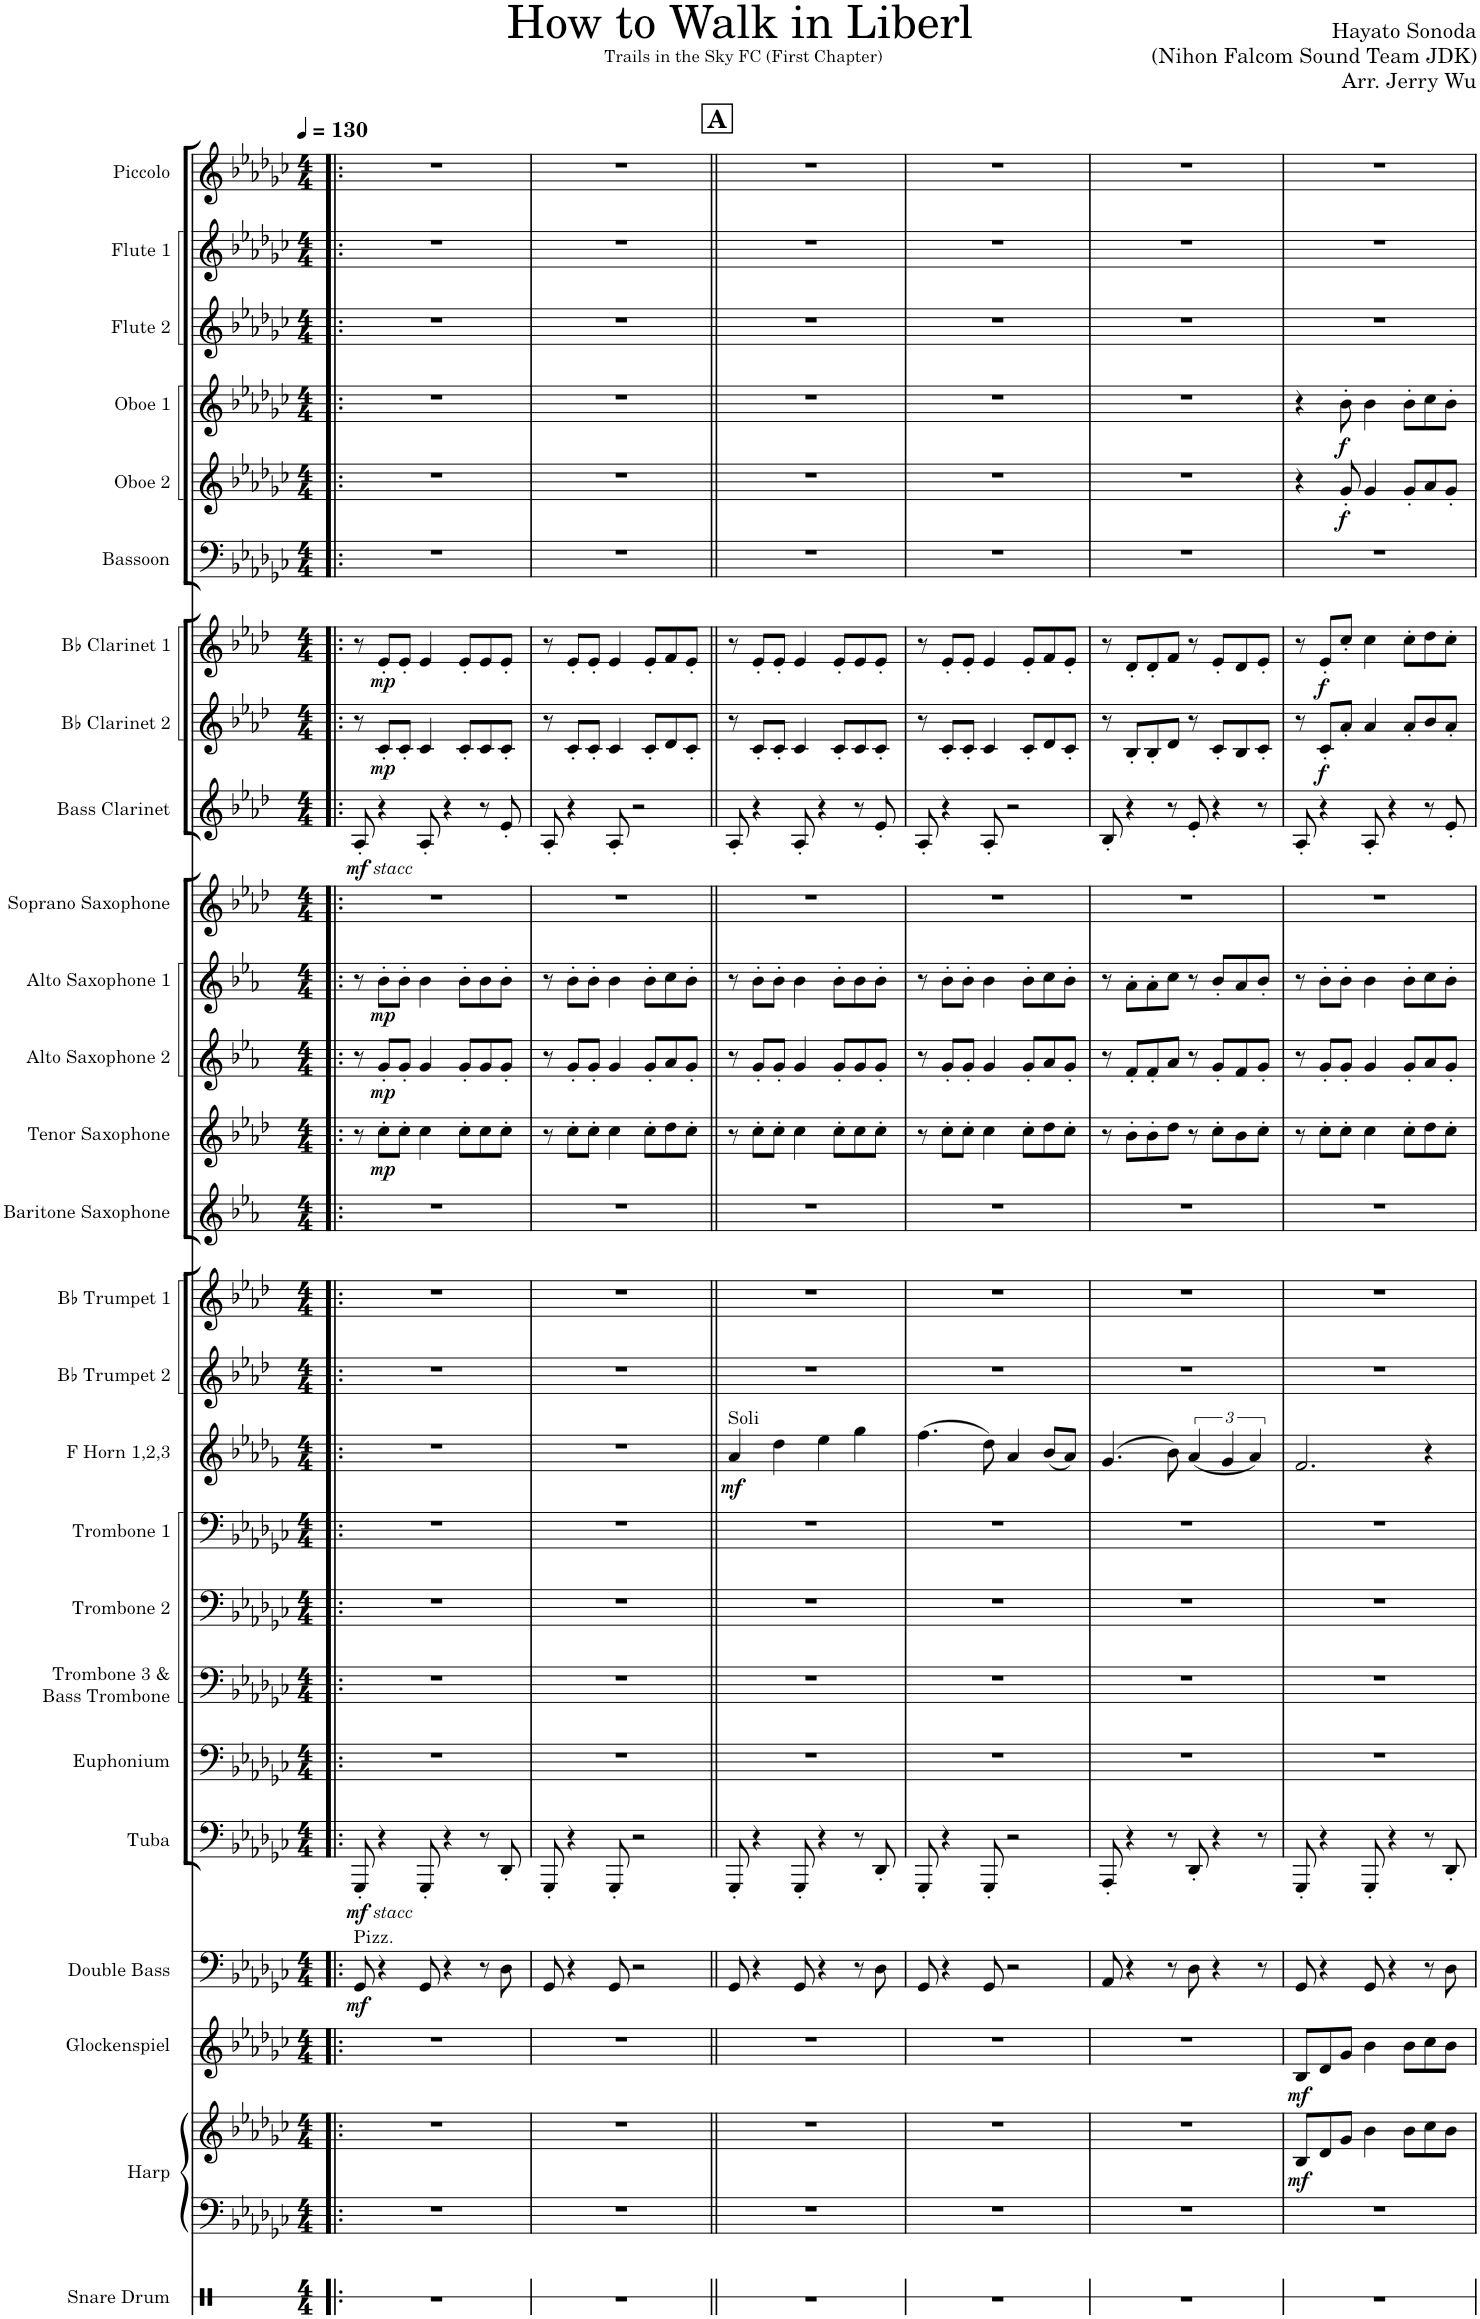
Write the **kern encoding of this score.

**kern	**kern	**kern	**dynam	**kern	**dynam	**kern	**dynam	**kern	**dynam	**kern	**kern	**kern	**kern	**kern	**dynam	**kern	**kern	**kern	**kern	**dynam	**kern	**dynam	**kern	**dynam	**kern	**kern	**dynam	**kern	**dynam	**kern	**dynam	**kern	**kern	**dynam	**kern	**dynam	**kern	**kern	**kern
*part26	*part25	*part25	*part25	*part24	*part24	*part23	*part23	*part22	*part22	*part21	*part20	*part19	*part18	*part17	*part17	*part16	*part15	*part14	*part13	*part13	*part12	*part12	*part11	*part11	*part10	*part9	*part9	*part8	*part8	*part7	*part7	*part6	*part5	*part5	*part4	*part4	*part3	*part2	*part1
*staff27	*staff26	*staff25	*staff25/26	*staff24	*staff24	*staff23	*staff23	*staff22	*staff22	*staff21	*staff20	*staff19	*staff18	*staff17	*staff17	*staff16	*staff15	*staff14	*staff13	*staff13	*staff12	*staff12	*staff11	*staff11	*staff10	*staff9	*staff9	*staff8	*staff8	*staff7	*staff7	*staff6	*staff5	*staff5	*staff4	*staff4	*staff3	*staff2	*staff1
*I"Snare Drum	*I"Harp	*	*	*I"Glockenspiel	*	*I"Double Bass	*	*I"Tuba	*	*I"Euphonium	*I"Trombone 3 &amp; Bass Trombone	*I"Trombone 2	*I"Trombone 1	*I"F Horn 1,2,3	*	*I"Bb Trumpet 2	*I"Bb Trumpet 1	*I"Baritone Saxophone	*I"Tenor Saxophone	*	*I"Alto Saxophone 2	*	*I"Alto Saxophone 1	*	*I"Soprano Saxophone	*I"Bass Clarinet	*	*I"Bb Clarinet 2	*	*I"Bb Clarinet 1	*	*I"Bassoon	*I"Oboe 2	*	*I"Oboe 1	*	*I"Flute 2	*I"Flute 1	*I"Piccolo
*I'SD	*I'Hrp.	*	*	*I'Glk.	*	*I'Db.	*	*I'Tba.	*	*I'Euph.	*I'Tbn. 3 B. Tbn.	*I'Tbn. 2	*I'Tbn. 1	*I'F Hn. 1,2,3	*	*I'Bb Tpt. 2	*I'Bb Tpt. 1	*I'Bar. Sax.	*I'T. Sax.	*	*I'A. Sax. 2	*	*I'A. Sax. 1	*	*I'S. Sax.	*I'B. Cl.	*	*I'Bb Cl. 2	*	*I'Bb Cl. 1	*	*I'Bsn.	*I'Ob. 2	*	*I'Ob. 1	*	*I'Fl. 2	*I'Fl. 1	*I'Picc.
*stria1	*	*	*	*	*	*	*	*	*	*	*	*	*	*	*	*	*	*	*	*	*	*	*	*	*	*	*	*	*	*	*	*	*	*	*	*	*	*	*
*clefX	*clefF4	*clefG2	*	*clefG2	*	*clefF4	*	*clefF4	*	*clefF4	*clefF4	*clefF4	*clefF4	*clefG2	*	*clefG2	*clefG2	*clefG2	*clefG2	*	*clefG2	*	*clefG2	*	*clefG2	*clefG2	*	*clefG2	*	*clefG2	*	*clefF4	*clefG2	*	*clefG2	*	*clefG2	*clefG2	*clefG2
*	*	*	*	*Trd-14c-24	*	*Trd7c12	*	*	*	*	*	*	*	*Trd4c7	*	*Trd1c2	*Trd1c2	*Trd12c21	*Trd8c14	*	*Trd5c9	*	*Trd5c9	*	*Trd1c2	*Trd8c14	*	*Trd1c2	*	*Trd1c2	*	*	*	*	*	*	*	*	*Trd-7c-12
*k[]	*k[b-e-a-d-g-c-]	*k[b-e-a-d-g-c-]	*	*k[b-e-a-d-g-c-]	*	*k[b-e-a-d-g-c-]	*	*k[b-e-a-d-g-c-]	*	*k[b-e-a-d-g-c-]	*k[b-e-a-d-g-c-]	*k[b-e-a-d-g-c-]	*k[b-e-a-d-g-c-]	*k[b-e-a-d-g-]	*	*k[b-e-a-d-]	*k[b-e-a-d-]	*k[b-e-a-]	*k[b-e-a-d-]	*	*k[b-e-a-]	*	*k[b-e-a-]	*	*k[b-e-a-d-]	*k[b-e-a-d-]	*	*k[b-e-a-d-]	*	*k[b-e-a-d-]	*	*k[b-e-a-d-g-c-]	*k[b-e-a-d-g-c-]	*	*k[b-e-a-d-g-c-]	*	*k[b-e-a-d-g-c-]	*k[b-e-a-d-g-c-]	*k[b-e-a-d-g-c-]
*M4/4	*M4/4	*M4/4	*	*M4/4	*	*M4/4	*	*M4/4	*	*M4/4	*M4/4	*M4/4	*M4/4	*M4/4	*	*M4/4	*M4/4	*M4/4	*M4/4	*	*M4/4	*	*M4/4	*	*M4/4	*M4/4	*	*M4/4	*	*M4/4	*	*M4/4	*M4/4	*	*M4/4	*	*M4/4	*M4/4	*M4/4
*MM130	*MM130	*MM130	*	*MM130	*	*MM130	*	*MM130	*	*MM130	*MM130	*MM130	*MM130	*MM130	*	*MM130	*MM130	*MM130	*MM130	*	*MM130	*	*MM130	*	*MM130	*MM130	*	*MM130	*	*MM130	*	*MM130	*MM130	*	*MM130	*	*MM130	*MM130	*MM130
=1!|:	=1!|:	=1!|:	=1!|:	=1!|:	=1!|:	=1!|:	=1!|:	=1!|:	=1!|:	=1!|:	=1!|:	=1!|:	=1!|:	=1!|:	=1!|:	=1!|:	=1!|:	=1!|:	=1!|:	=1!|:	=1!|:	=1!|:	=1!|:	=1!|:	=1!|:	=1!|:	=1!|:	=1!|:	=1!|:	=1!|:	=1!|:	=1!|:	=1!|:	=1!|:	=1!|:	=1!|:	=1!|:	=1!|:	=1!|:
!	!	!	!	!	!	!	!	!	!	!	!	!	!	!	!	!	!	!	!	!	!	!	!	!	!	!LO:TX:b:i:t=stacc	!	!	!	!	!	!	!	!	!	!	!	!	!
!	!	!	!	!	!	!	!	!LO:TX:b:i:t=stacc	!	!	!	!	!	!	!	!	!	!	!	!	!	!	!	!	!	!	!	!	!	!	!	!	!	!	!	!	!	!	!
!	!	!	!	!	!	!LO:TX:a:t=Pizz.	!	!	!	!	!	!	!	!	!	!	!	!	!	!	!	!	!	!	!	!	!	!	!	!	!	!	!	!	!	!	!	!	!
!	!	!	!	!	!	!	!LO:DY:b	!	!LO:DY:b	!	!	!	!	!	!	!	!	!	!	!	!	!	!	!	!	!	!LO:DY:b	!	!	!	!	!	!	!	!	!	!	!	!
1r	1r	1r	.	1r	.	8GG-/	mf	8GGG-'/	mf	1r	1r	1r	1r	1r	.	1r	1r	1r	8r	.	8r	.	8r	.	1r	8A-'/	mf	8r	.	8r	.	1r	1r	.	1r	.	1r	1r	1r
!	!	!	!	!	!	!	!	!	!	!	!	!	!	!	!	!	!	!	!	!LO:DY:b	!	!LO:DY:b	!	!LO:DY:b	!	!	!	!	!LO:DY:b	!	!LO:DY:b	!	!	!	!	!	!	!	!
.	.	.	.	.	.	4r	.	4r	.	.	.	.	.	.	.	.	.	.	8cc'\L	mp	8g'/L	mp	8b-'\L	mp	.	4r	.	8c'/L	mp	8e-'/L	mp	.	.	.	.	.	.	.	.
.	.	.	.	.	.	.	.	.	.	.	.	.	.	.	.	.	.	.	8cc'\J	.	8g'/J	.	8b-'\J	.	.	.	.	8c'/J	.	8e-'/J	.	.	.	.	.	.	.	.	.
.	.	.	.	.	.	8GG-/	.	8GGG-'/	.	.	.	.	.	.	.	.	.	.	4cc\	.	4g/	.	4b-\	.	.	8A-'/	.	4c/	.	4e-/	.	.	.	.	.	.	.	.	.
.	.	.	.	.	.	4r	.	4r	.	.	.	.	.	.	.	.	.	.	.	.	.	.	.	.	.	4r	.	.	.	.	.	.	.	.	.	.	.	.	.
.	.	.	.	.	.	.	.	.	.	.	.	.	.	.	.	.	.	.	8cc'\L	.	8g'/L	.	8b-'\L	.	.	.	.	8c'/L	.	8e-'/L	.	.	.	.	.	.	.	.	.
.	.	.	.	.	.	8r	.	8r	.	.	.	.	.	.	.	.	.	.	8cc\	.	8g/	.	8b-\	.	.	8r	.	8c/	.	8e-/	.	.	.	.	.	.	.	.	.
.	.	.	.	.	.	8D-\	.	8DD-'/	.	.	.	.	.	.	.	.	.	.	8cc'\J	.	8g'/J	.	8b-'\J	.	.	8e-'/	.	8c'/J	.	8e-'/J	.	.	.	.	.	.	.	.	.
=2	=2	=2	=2	=2	=2	=2	=2	=2	=2	=2	=2	=2	=2	=2	=2	=2	=2	=2	=2	=2	=2	=2	=2	=2	=2	=2	=2	=2	=2	=2	=2	=2	=2	=2	=2	=2	=2	=2	=2
1r	1r	1r	.	1r	.	8GG-/	.	8GGG-'/	.	1r	1r	1r	1r	1r	.	1r	1r	1r	8r	.	8r	.	8r	.	1r	8A-'/	.	8r	.	8r	.	1r	1r	.	1r	.	1r	1r	1r
.	.	.	.	.	.	4r	.	4r	.	.	.	.	.	.	.	.	.	.	8cc'\L	.	8g'/L	.	8b-'\L	.	.	4r	.	8c'/L	.	8e-'/L	.	.	.	.	.	.	.	.	.
.	.	.	.	.	.	.	.	.	.	.	.	.	.	.	.	.	.	.	8cc'\J	.	8g'/J	.	8b-'\J	.	.	.	.	8c'/J	.	8e-'/J	.	.	.	.	.	.	.	.	.
.	.	.	.	.	.	8GG-/	.	8GGG-'/	.	.	.	.	.	.	.	.	.	.	4cc\	.	4g/	.	4b-\	.	.	8A-'/	.	4c/	.	4e-/	.	.	.	.	.	.	.	.	.
.	.	.	.	.	.	2r	.	2r	.	.	.	.	.	.	.	.	.	.	.	.	.	.	.	.	.	2r	.	.	.	.	.	.	.	.	.	.	.	.	.
.	.	.	.	.	.	.	.	.	.	.	.	.	.	.	.	.	.	.	8cc'\L	.	8g'/L	.	8b-'\L	.	.	.	.	8c'/L	.	8e-'/L	.	.	.	.	.	.	.	.	.
.	.	.	.	.	.	.	.	.	.	.	.	.	.	.	.	.	.	.	8dd-\	.	8a-/	.	8cc\	.	.	.	.	8d-/	.	8f/	.	.	.	.	.	.	.	.	.
.	.	.	.	.	.	.	.	.	.	.	.	.	.	.	.	.	.	.	8cc'\J	.	8g'/J	.	8b-'\J	.	.	.	.	8c'/J	.	8e-'/J	.	.	.	.	.	.	.	.	.
!!LO:REH:place=s1:a:B:cj:fs=14:t=A
=3||	=3||	=3||	=3||	=3||	=3||	=3||	=3||	=3||	=3||	=3||	=3||	=3||	=3||	=3||	=3||	=3||	=3||	=3||	=3||	=3||	=3||	=3||	=3||	=3||	=3||	=3||	=3||	=3||	=3||	=3||	=3||	=3||	=3||	=3||	=3||	=3||	=3||	=3||	=3||
!	!	!	!	!	!	!	!	!	!	!	!	!	!	!LO:TX:a:t=Soli	!	!	!	!	!	!	!	!	!	!	!	!	!	!	!	!	!	!	!	!	!	!	!	!	!
!	!	!	!	!	!	!	!	!	!	!	!	!	!	!	!LO:DY:b	!	!	!	!	!	!	!	!	!	!	!	!	!	!	!	!	!	!	!	!	!	!	!	!
1r	1r	1r	.	1r	.	8GG-/	.	8GGG-'/	.	1r	1r	1r	1r	4a-/	mf	1r	1r	1r	8r	.	8r	.	8r	.	1r	8A-'/	.	8r	.	8r	.	1r	1r	.	1r	.	1r	1r	1r
.	.	.	.	.	.	4r	.	4r	.	.	.	.	.	.	.	.	.	.	8cc'\L	.	8g'/L	.	8b-'\L	.	.	4r	.	8c'/L	.	8e-'/L	.	.	.	.	.	.	.	.	.
.	.	.	.	.	.	.	.	.	.	.	.	.	.	4dd-\	.	.	.	.	8cc'\J	.	8g'/J	.	8b-'\J	.	.	.	.	8c'/J	.	8e-'/J	.	.	.	.	.	.	.	.	.
.	.	.	.	.	.	8GG-/	.	8GGG-'/	.	.	.	.	.	.	.	.	.	.	4cc\	.	4g/	.	4b-\	.	.	8A-'/	.	4c/	.	4e-/	.	.	.	.	.	.	.	.	.
.	.	.	.	.	.	4r	.	4r	.	.	.	.	.	4ee-\	.	.	.	.	.	.	.	.	.	.	.	4r	.	.	.	.	.	.	.	.	.	.	.	.	.
.	.	.	.	.	.	.	.	.	.	.	.	.	.	.	.	.	.	.	8cc'\L	.	8g'/L	.	8b-'\L	.	.	.	.	8c'/L	.	8e-'/L	.	.	.	.	.	.	.	.	.
.	.	.	.	.	.	8r	.	8r	.	.	.	.	.	4gg-\	.	.	.	.	8cc\	.	8g/	.	8b-\	.	.	8r	.	8c/	.	8e-/	.	.	.	.	.	.	.	.	.
.	.	.	.	.	.	8D-\	.	8DD-'/	.	.	.	.	.	.	.	.	.	.	8cc'\J	.	8g'/J	.	8b-'\J	.	.	8e-'/	.	8c'/J	.	8e-'/J	.	.	.	.	.	.	.	.	.
=4	=4	=4	=4	=4	=4	=4	=4	=4	=4	=4	=4	=4	=4	=4	=4	=4	=4	=4	=4	=4	=4	=4	=4	=4	=4	=4	=4	=4	=4	=4	=4	=4	=4	=4	=4	=4	=4	=4	=4
1r	1r	1r	.	1r	.	8GG-/	.	8GGG-'/	.	1r	1r	1r	1r	(4.ff\	.	1r	1r	1r	8r	.	8r	.	8r	.	1r	8A-'/	.	8r	.	8r	.	1r	1r	.	1r	.	1r	1r	1r
.	.	.	.	.	.	4r	.	4r	.	.	.	.	.	.	.	.	.	.	8cc'\L	.	8g'/L	.	8b-'\L	.	.	4r	.	8c'/L	.	8e-'/L	.	.	.	.	.	.	.	.	.
.	.	.	.	.	.	.	.	.	.	.	.	.	.	.	.	.	.	.	8cc'\J	.	8g'/J	.	8b-'\J	.	.	.	.	8c'/J	.	8e-'/J	.	.	.	.	.	.	.	.	.
.	.	.	.	.	.	8GG-/	.	8GGG-'/	.	.	.	.	.	8dd-\)	.	.	.	.	4cc\	.	4g/	.	4b-\	.	.	8A-'/	.	4c/	.	4e-/	.	.	.	.	.	.	.	.	.
.	.	.	.	.	.	2r	.	2r	.	.	.	.	.	4a-/	.	.	.	.	.	.	.	.	.	.	.	2r	.	.	.	.	.	.	.	.	.	.	.	.	.
.	.	.	.	.	.	.	.	.	.	.	.	.	.	.	.	.	.	.	8cc'\L	.	8g'/L	.	8b-'\L	.	.	.	.	8c'/L	.	8e-'/L	.	.	.	.	.	.	.	.	.
.	.	.	.	.	.	.	.	.	.	.	.	.	.	(8b-/L	.	.	.	.	8dd-\	.	8a-/	.	8cc\	.	.	.	.	8d-/	.	8f/	.	.	.	.	.	.	.	.	.
.	.	.	.	.	.	.	.	.	.	.	.	.	.	8a-/J)	.	.	.	.	8cc'\J	.	8g'/J	.	8b-'\J	.	.	.	.	8c'/J	.	8e-'/J	.	.	.	.	.	.	.	.	.
=5	=5	=5	=5	=5	=5	=5	=5	=5	=5	=5	=5	=5	=5	=5	=5	=5	=5	=5	=5	=5	=5	=5	=5	=5	=5	=5	=5	=5	=5	=5	=5	=5	=5	=5	=5	=5	=5	=5	=5
1r	1r	1r	.	1r	.	8AA-/	.	8AAA-'/	.	1r	1r	1r	1r	(4.g-/	.	1r	1r	1r	8r	.	8r	.	8r	.	1r	8B-'/	.	8r	.	8r	.	1r	1r	.	1r	.	1r	1r	1r
.	.	.	.	.	.	4r	.	4r	.	.	.	.	.	.	.	.	.	.	8b-'\L	.	8f'/L	.	8a-'\L	.	.	4r	.	8B-'/L	.	8d-'/L	.	.	.	.	.	.	.	.	.
.	.	.	.	.	.	.	.	.	.	.	.	.	.	.	.	.	.	.	8b-'\	.	8f'/	.	8a-'\	.	.	.	.	8B-'/	.	8d-'/	.	.	.	.	.	.	.	.	.
.	.	.	.	.	.	8r	.	8r	.	.	.	.	.	8b-\)	.	.	.	.	8dd-\J	.	8a-/J	.	8cc\J	.	.	8r	.	8d-/J	.	8f/J	.	.	.	.	.	.	.	.	.
.	.	.	.	.	.	8D-\	.	8DD-'/	.	.	.	.	.	(6a-/	.	.	.	.	8r	.	8r	.	8r	.	.	8e-'/	.	8r	.	8r	.	.	.	.	.	.	.	.	.
.	.	.	.	.	.	4r	.	4r	.	.	.	.	.	.	.	.	.	.	8cc'\L	.	8g'/L	.	8b-'/L	.	.	4r	.	8c'/L	.	8e-'/L	.	.	.	.	.	.	.	.	.
.	.	.	.	.	.	.	.	.	.	.	.	.	.	6g-/	.	.	.	.	.	.	.	.	.	.	.	.	.	.	.	.	.	.	.	.	.	.	.	.	.
.	.	.	.	.	.	.	.	.	.	.	.	.	.	.	.	.	.	.	8b-\	.	8f/	.	8a-/	.	.	.	.	8B-/	.	8d-/	.	.	.	.	.	.	.	.	.
.	.	.	.	.	.	.	.	.	.	.	.	.	.	6a-/)	.	.	.	.	.	.	.	.	.	.	.	.	.	.	.	.	.	.	.	.	.	.	.	.	.
.	.	.	.	.	.	8r	.	8r	.	.	.	.	.	.	.	.	.	.	8cc'\J	.	8g'/J	.	8b-'/J	.	.	8r	.	8c'/J	.	8e-'/J	.	.	.	.	.	.	.	.	.
=6	=6	=6	=6	=6	=6	=6	=6	=6	=6	=6	=6	=6	=6	=6	=6	=6	=6	=6	=6	=6	=6	=6	=6	=6	=6	=6	=6	=6	=6	=6	=6	=6	=6	=6	=6	=6	=6	=6	=6
!	!	!	!LO:DY:b	!	!LO:DY:b	!	!	!	!	!	!	!	!	!	!	!	!	!	!	!	!	!	!	!	!	!	!	!	!	!	!	!	!	!	!	!	!	!	!
1r	1r	8B-/L	mf	8B-/L	mf	8GG-/	.	8GGG-'/	.	1r	1r	1r	1r	2.f/	.	1r	1r	1r	8r	.	8r	.	8r	.	1r	8A-'/	.	8r	.	8r	.	1r	4r	.	4r	.	1r	1r	1r
!	!	!	!	!	!	!	!	!	!	!	!	!	!	!	!	!	!	!	!	!	!	!	!	!	!	!	!	!	!LO:DY:b	!	!LO:DY:b	!	!	!	!	!	!	!	!
.	.	8d-/	.	8d-/	.	4r	.	4r	.	.	.	.	.	.	.	.	.	.	8cc'\L	.	8g'/L	.	8b-'\L	.	.	4r	.	8c'/L	f	8e-'/L	f	.	.	.	.	.	.	.	.
!	!	!	!	!	!	!	!	!	!	!	!	!	!	!	!	!	!	!	!	!	!	!	!	!	!	!	!	!	!	!	!	!	!	!LO:DY:b	!	!LO:DY:b	!	!	!
.	.	8g-/J	.	8g-/J	.	.	.	.	.	.	.	.	.	.	.	.	.	.	8cc'\J	.	8g'/J	.	8b-'\J	.	.	.	.	8a-'/J	.	8cc'/J	.	.	8g-'/	f	8b-'\	f	.	.	.
.	.	4b-\	.	4b-\	.	8GG-/	.	8GGG-'/	.	.	.	.	.	.	.	.	.	.	4cc\	.	4g/	.	4b-\	.	.	8A-'/	.	4a-/	.	4cc\	.	.	4g-/	.	4b-\	.	.	.	.
.	.	.	.	.	.	4r	.	4r	.	.	.	.	.	.	.	.	.	.	.	.	.	.	.	.	.	4r	.	.	.	.	.	.	.	.	.	.	.	.	.
.	.	8b-\L	.	8b-\L	.	.	.	.	.	.	.	.	.	.	.	.	.	.	8cc'\L	.	8g'/L	.	8b-'\L	.	.	.	.	8a-'/L	.	8cc'\L	.	.	8g-'/L	.	8b-'\L	.	.	.	.
.	.	8cc-\	.	8cc-\	.	8r	.	8r	.	.	.	.	.	4r	.	.	.	.	8dd-\	.	8a-/	.	8cc\	.	.	8r	.	8b-/	.	8dd-\	.	.	8a-/	.	8cc-\	.	.	.	.
.	.	8b-\J	.	8b-\J	.	8D-\	.	8DD-'/	.	.	.	.	.	.	.	.	.	.	8cc'\J	.	8g'/J	.	8b-'\J	.	.	8e-'/	.	8a-'/J	.	8cc'\J	.	.	8g-'/J	.	8b-'\J	.	.	.	.
=	=	=	=	=	=	=	=	=	=	=	=	=	=	=	=	=	=	=	=	=	=	=	=	=	=	=	=	=	=	=	=	=	=	=	=	=	=	=	=
*-	*-	*-	*-	*-	*-	*-	*-	*-	*-	*-	*-	*-	*-	*-	*-	*-	*-	*-	*-	*-	*-	*-	*-	*-	*-	*-	*-	*-	*-	*-	*-	*-	*-	*-	*-	*-	*-	*-	*-
